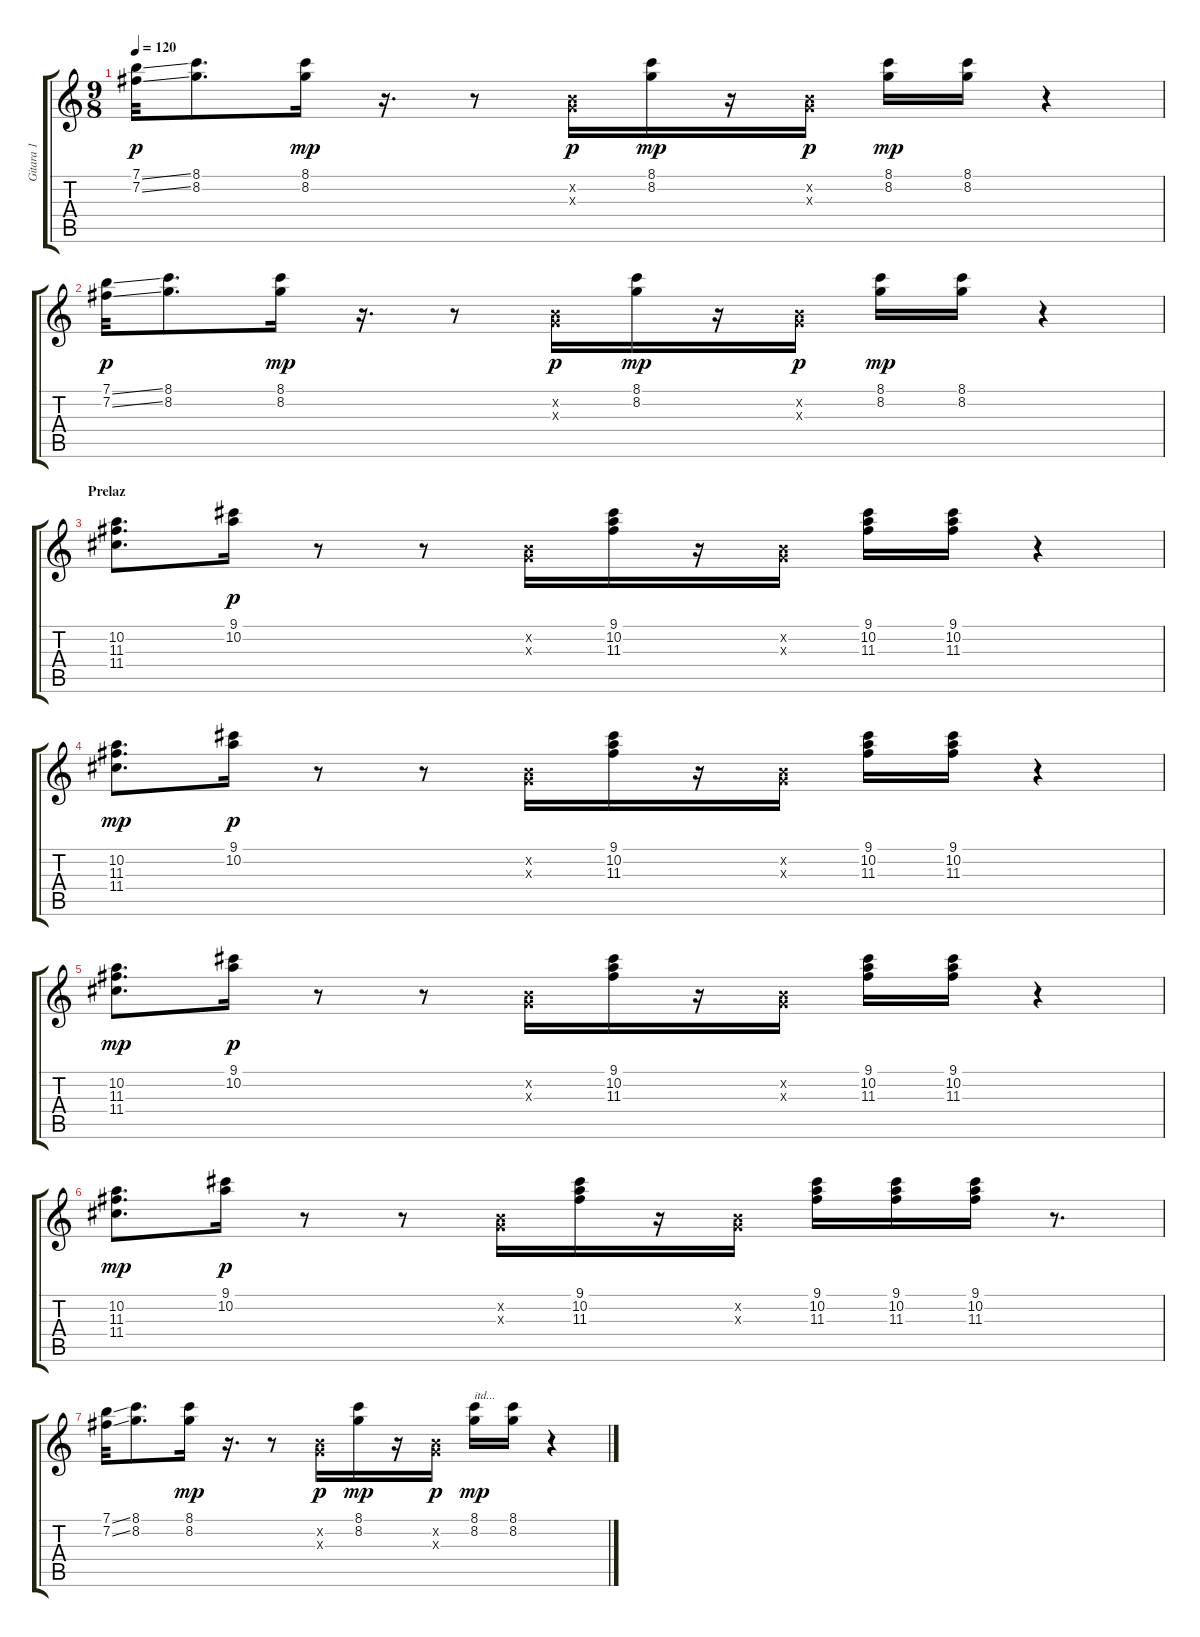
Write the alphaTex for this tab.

\track ("Gitara 1" "Gitara 1") {instrument overdrivenguitar}
\staff {score tabs}
\tuning (E4 B3 G3 D3 A2 E2) {hide}
\ts (9 8)
\tempo 120
\clef g2
\ks c
(7.1{ss} 7.2{ss}).32{dy p} (8.1 8.2).8{d} (8.1 8.2).16{dy mp} r.16{d} r.8 (0.2{x} 0.3{x}).16{dy p} (8.1 8.2).16{dy mp} r.16 (0.2{x} 0.3{x}).16{dy p} (8.1 8.2).16{dy mp} (8.1 8.2).16 r.4 |
(7.1{ss} 7.2{ss}).32{dy p} (8.1 8.2).8{d} (8.1 8.2).16{dy mp} r.16{d} r.8 (0.2{x} 0.3{x}).16{dy p} (8.1 8.2).16{dy mp} r.16 (0.2{x} 0.3{x}).16{dy p} (8.1 8.2).16{dy mp} (8.1 8.2).16 r.4 |
\section ("" "Prelaz")
(10.2 11.3 11.4).8{d} (9.1 10.2).16{dy p} r.8 r.8 (0.2{x} 0.3{x}).16 (9.1 10.2 11.3).16 r.16 (0.2{x} 0.3{x}).16 (9.1 10.2 11.3).16 (9.1 10.2 11.3).16 r.4 |
(10.2 11.3 11.4).8{d dy mp} (9.1 10.2).16{dy p} r.8 r.8 (0.2{x} 0.3{x}).16 (9.1 10.2 11.3).16 r.16 (0.2{x} 0.3{x}).16 (9.1 10.2 11.3).16 (9.1 10.2 11.3).16 r.4 |
(10.2 11.3 11.4).8{d dy mp} (9.1 10.2).16{dy p} r.8 r.8 (0.2{x} 0.3{x}).16 (9.1 10.2 11.3).16 r.16 (0.2{x} 0.3{x}).16 (9.1 10.2 11.3).16 (9.1 10.2 11.3).16 r.4 |
(10.2 11.3 11.4).8{d dy mp} (9.1 10.2).16{dy p} r.8 r.8 (0.2{x} 0.3{x}).16 (9.1 10.2 11.3).16 r.16 (0.2{x} 0.3{x}).16 (9.1 10.2 11.3).16 (9.1 10.2 11.3).16 (9.1 10.2 11.3).16 r.8{d} |
(7.1{ss} 7.2{ss}).32 (8.1 8.2).8{d} (8.1 8.2).16{dy mp} r.16{d} r.8 (0.2{x} 0.3{x}).16{dy p} (8.1 8.2).16{dy mp} r.16 (0.2{x} 0.3{x}).16{dy p} (8.1 8.2).16{txt "itd..." dy mp} (8.1 8.2).16 r.4
